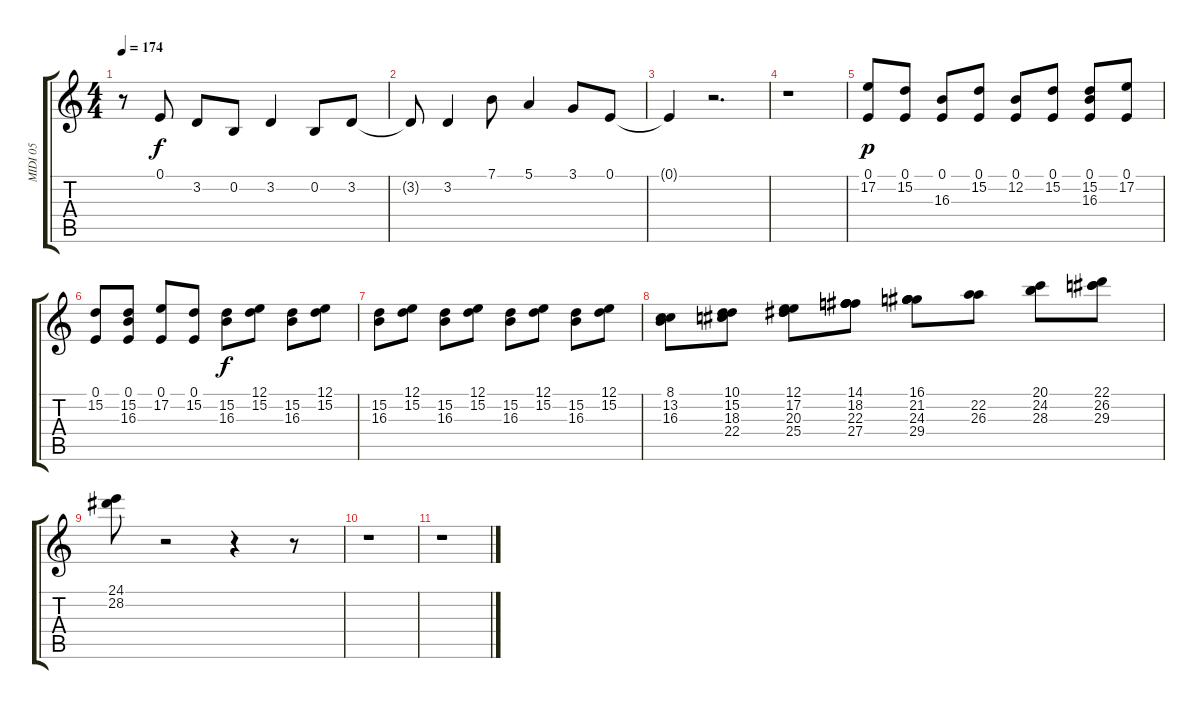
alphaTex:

\track ("MIDI 05" "MIDI 05") {instrument shamisen}
\staff {score tabs}
\tuning (E4 B3 G3 D3 A2 E2) {hide}
\ts (4 4)
\tempo 174
\clef g2
\ks c
r.8{dy f} 0.1.8 3.2.8 0.2.8 3.2.4 0.2.8 3.2.8 |
3.2{t}.8 3.2.4 7.1.8 5.1.4 3.1.8 0.1.8 |
0.1{t}.4 r.2{d} |
r.1 |
(0.1 17.2).8{dy p} (0.1 15.2).8 (0.1 16.3).8 (0.1 15.2).8 (0.1 12.2).8 (0.1 15.2).8 (0.1 15.2 16.3).8 (0.1 17.2).8 |
(0.1 15.2).8 (0.1 15.2 16.3).8 (0.1 17.2).8 (0.1 15.2).8 (15.2 16.3).8{dy f} (12.1 15.2).8 (15.2 16.3).8 (12.1 15.2).8 |
(15.2 16.3).8 (12.1 15.2).8 (15.2 16.3).8 (12.1 15.2).8 (15.2 16.3).8 (12.1 15.2).8 (15.2 16.3).8 (12.1 15.2).8 |
(8.1 13.2 16.3).8 (10.1 15.2 18.3 22.4).8 (12.1 17.2 20.3 25.4).8 (14.1 18.2 22.3 27.4).8 (16.1 21.2 24.3 29.4).8 (22.2 26.3).8 (20.1 24.2 28.3).8 (22.1 26.2 29.3).8 |
(24.1 28.2).8 r.2 r.4 r.8 |
r.1 |
r.1
